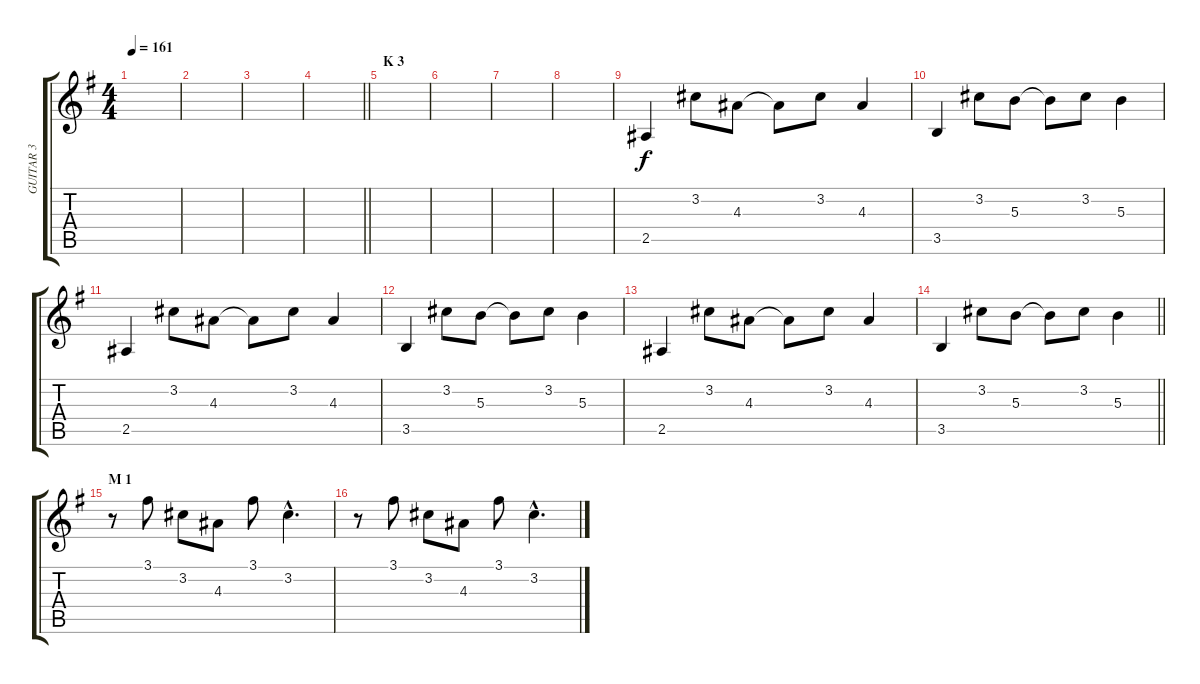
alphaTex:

\track ("GUITAR 3" "GUITAR 3") {instrument acousticguitarsteel}
\staff {score tabs}
\tuning (Eb4 Bb3 Gb3 Db3 Ab2 Eb2) {hide}
\ts (4 4)
\tempo 161
\clef g2
\ks g
|
|
|
\barLineRight lightlight
|
\section ("" "K 3")
|
|
|
|
2.5.4{volume 8 instrument acousticguitarsteel} 3.2.8 4.3.8 4.3{t}.8 3.2.8 4.3.4 |
3.5.4 3.2.8 5.3.8 5.3{t}.8 3.2.8 5.3.4 |
2.5.4 3.2.8 4.3.8 4.3{t}.8 3.2.8 4.3.4 |
3.5.4 3.2.8 5.3.8 5.3{t}.8 3.2.8 5.3.4 |
2.5.4 3.2.8 4.3.8 4.3{t}.8 3.2.8 4.3.4 |
\barLineRight lightlight
3.5.4 3.2.8 5.3.8 5.3{t}.8 3.2.8 5.3.4 |
\section ("" "M 1")
r.8{volume 8 instrument acousticguitarsteel} 3.1.8 3.2.8 4.3.8 3.1.8 3.2{hac}.4{d} |
r.8 3.1.8 3.2.8 4.3.8 3.1.8 3.2{hac}.4{d}
